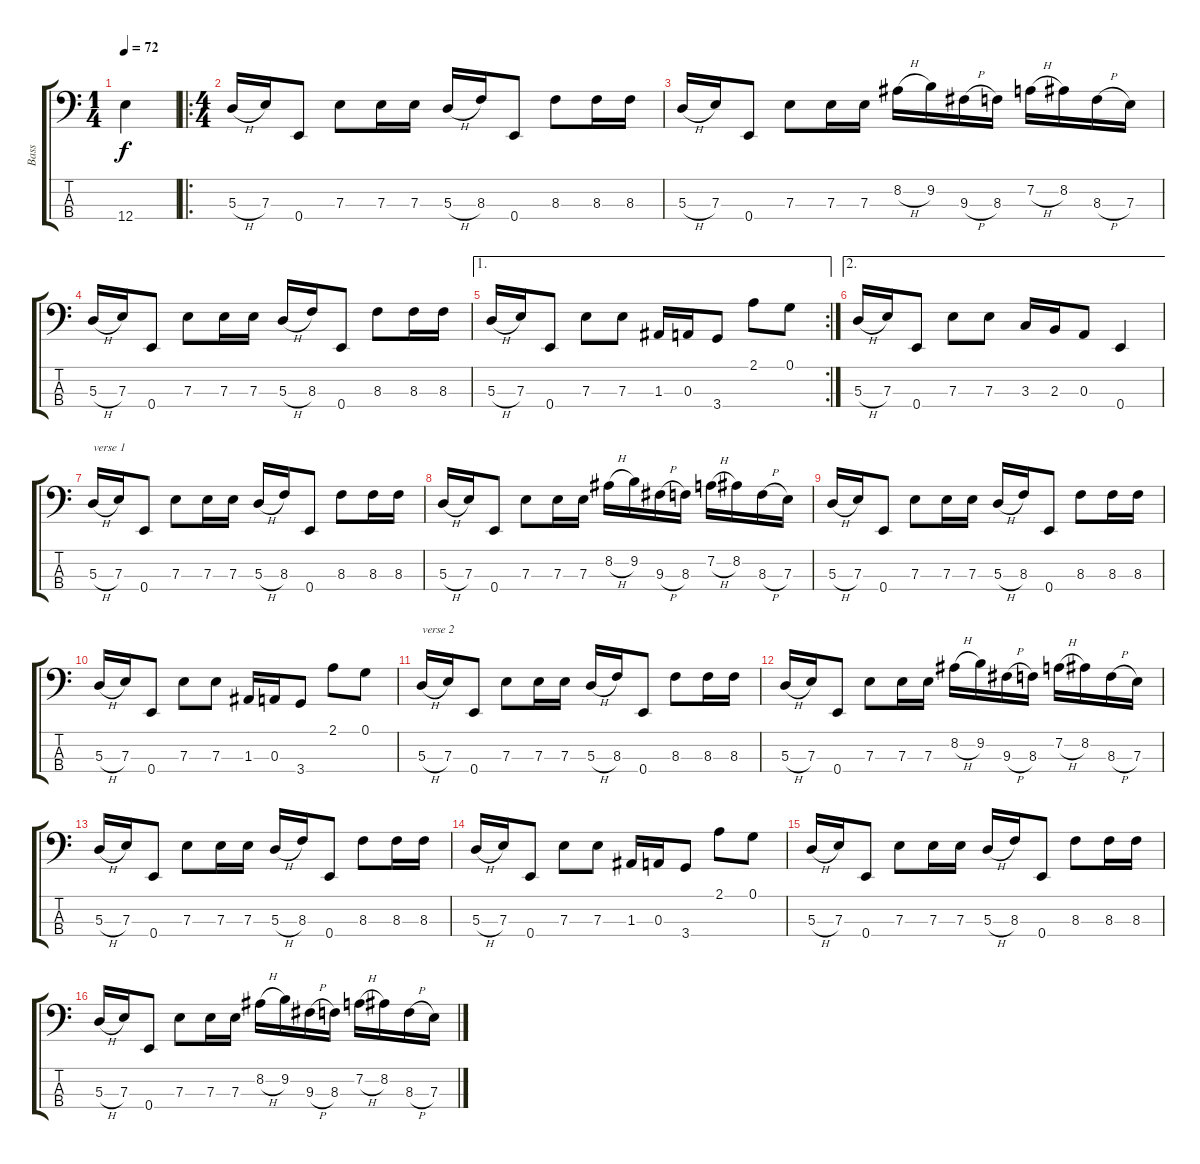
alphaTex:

\track ("Bass" "Bass") {instrument electricbasspick}
\staff {score tabs}
\tuning (G2 D2 A1 E1) {hide}
\ts (1 4)
\tempo 72
\clef f4
\ks c
12.4.4{dy f instrument electricbasspick} |
\ro
\ts (4 4)
5.3{h}.16 7.3.16 0.4.8 7.3.8 7.3.16 7.3.16 5.3{h}.16 8.3.16 0.4.8 8.3.8 8.3.16 8.3.16 |
5.3{h}.16 7.3.16 0.4.8 7.3.8 7.3.16 7.3.16 8.2{h}.16 9.2.16 9.3{h}.16 8.3.16 7.2{h}.16 8.2.16 8.3{h}.16 7.3.16 |
5.3{h}.16 7.3.16 0.4.8 7.3.8 7.3.16 7.3.16 5.3{h}.16 8.3.16 0.4.8 8.3.8 8.3.16 8.3.16 |
\ae 1
\rc 2
5.3{h}.16 7.3.16 0.4.8 7.3.8 7.3.8 1.3.16 0.3.16 3.4.8 2.1.8 0.1.8 |
\ae 2
5.3{h}.16 7.3.16 0.4.8 7.3.8 7.3.8 3.3.16 2.3.16 0.3.8 0.4.4 |
5.3{h}.16{txt "verse 1"} 7.3.16 0.4.8 7.3.8 7.3.16 7.3.16 5.3{h}.16 8.3.16 0.4.8 8.3.8 8.3.16 8.3.16 |
5.3{h}.16 7.3.16 0.4.8 7.3.8 7.3.16 7.3.16 8.2{h}.16 9.2.16 9.3{h}.16 8.3.16 7.2{h}.16 8.2.16 8.3{h}.16 7.3.16 |
5.3{h}.16 7.3.16 0.4.8 7.3.8 7.3.16 7.3.16 5.3{h}.16 8.3.16 0.4.8 8.3.8 8.3.16 8.3.16 |
5.3{h}.16 7.3.16 0.4.8 7.3.8 7.3.8 1.3.16 0.3.16 3.4.8 2.1.8 0.1.8 |
5.3{h}.16{txt "verse 2"} 7.3.16 0.4.8 7.3.8 7.3.16 7.3.16 5.3{h}.16 8.3.16 0.4.8 8.3.8 8.3.16 8.3.16 |
5.3{h}.16 7.3.16 0.4.8 7.3.8 7.3.16 7.3.16 8.2{h}.16 9.2.16 9.3{h}.16 8.3.16 7.2{h}.16 8.2.16 8.3{h}.16 7.3.16 |
5.3{h}.16 7.3.16 0.4.8 7.3.8 7.3.16 7.3.16 5.3{h}.16 8.3.16 0.4.8 8.3.8 8.3.16 8.3.16 |
5.3{h}.16 7.3.16 0.4.8 7.3.8 7.3.8 1.3.16 0.3.16 3.4.8 2.1.8 0.1.8 |
5.3{h}.16 7.3.16 0.4.8 7.3.8 7.3.16 7.3.16 5.3{h}.16 8.3.16 0.4.8 8.3.8 8.3.16 8.3.16 |
5.3{h}.16 7.3.16 0.4.8 7.3.8 7.3.16 7.3.16 8.2{h}.16 9.2.16 9.3{h}.16 8.3.16 7.2{h}.16 8.2.16 8.3{h}.16 7.3.16
